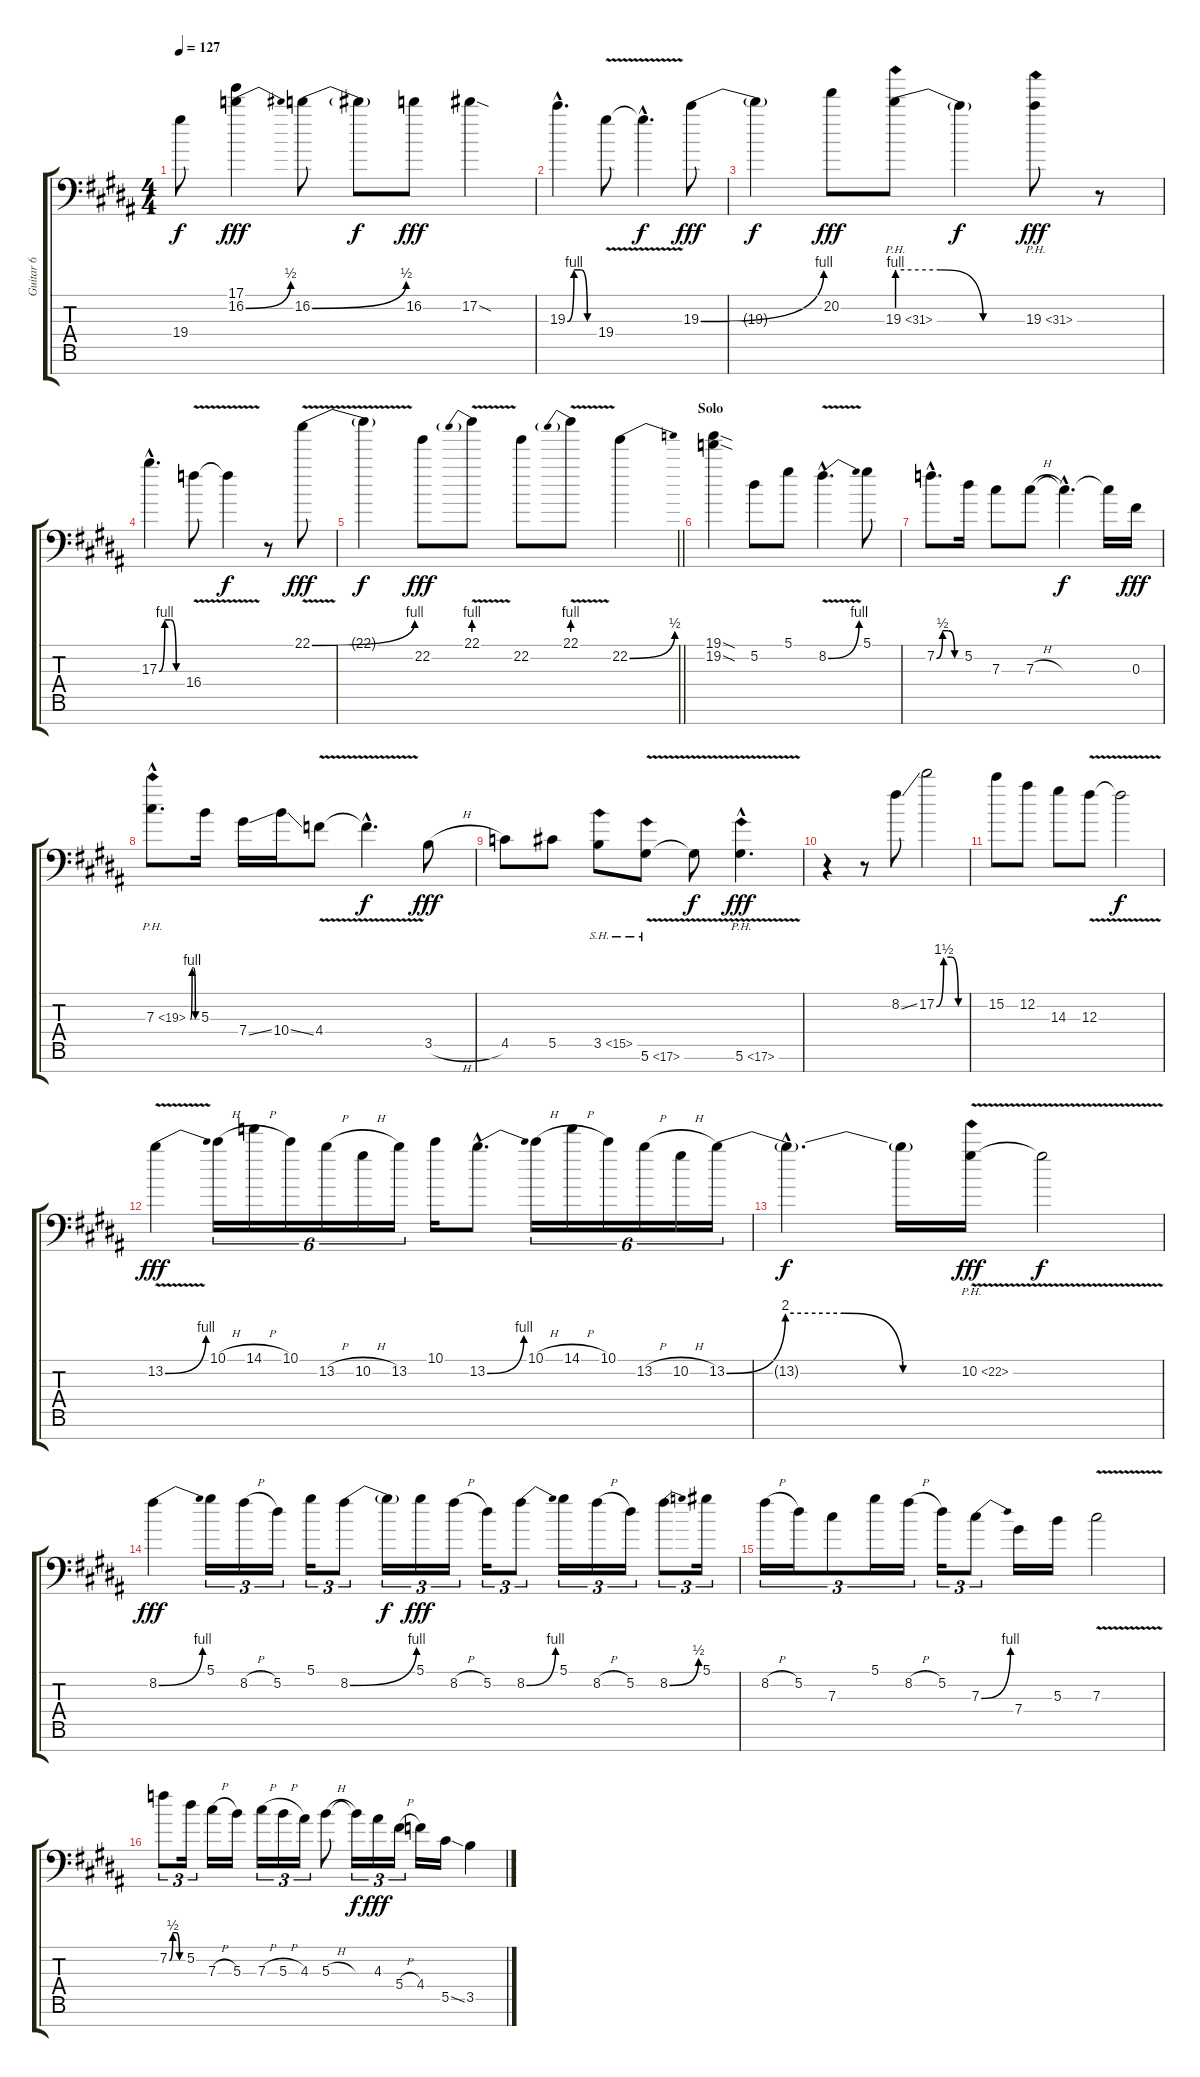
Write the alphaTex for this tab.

\track ("Guitar 6" "Guitar 6") {instrument distortionguitar}
\staff {score tabs}
\tuning (Eb4 Bb3 Gb3 Db3 Ab2 Eb2 Bb1) {hide}
\ts (4 4)
\tempo 127
\clef f4
\ks b
19.4{t}.8{dy f} (17.1 16.2{be (bend 0 0 60 2)}).4{dy fff} 16.2{be (bend 0 0 60 2)}.8 16.2{t}.8{dy f} 16.2.8{dy fff} 17.2{sod}.4 |
19.3{be (custom 0 0 15 4 30 4 45 0 60 0) hac}.4{d} 19.4{v}.8 19.4{hac t}.4{d dy f} 19.3{be (bend 0 0 60 4)}.8{dy fff} |
19.3{t}.4{dy f} 20.2.8{dy fff} 19.3{be (custom 0 4 20 4 40 0 60 0) ph 12}.8 19.3{t}.4{dy f} 19.3{ph 12}.8{dy fff} r.8 |
17.3{be (custom 0 0 15 4 30 4 45 0 60 0) hac}.4{d} 16.4{v}.8 16.4{t}.4{dy f} r.8 22.1{be (bend 0 0 60 4) v}.8{dy fff} |
\barLineRight lightlight
22.1{t}.4{dy f} 22.2.8{dy fff} 22.1{be (prebend 0 4 60 4) v}.8 22.2.8 22.1{be (prebend 0 4 60 4) v}.8 22.2{be (bend 0 0 60 2)}.4 |
\section ("" "Solo")
(19.1{sod} 19.2{sod}).4 5.2.8 5.1.8 8.2{be (bend 0 0 60 4) v hac}.4{d} 5.1.8 |
7.2{be (custom 0 0 15 2 30 2 45 0 60 0) hac}.8{d} 5.2.16 7.3.8 7.3{h}.8 7.3{hac t}.4{d dy f} 7.3{t}.16 0.3.16{dy fff} |
7.3{be (custom 0 0 15 4 30 4 45 0 60 0) ph 12 hac}.8{d} 5.3.16 7.4{ss}.16 10.4{ss}.16 4.4{v}.8 4.4{hac t}.4{d dy f} 3.5{h}.8{dy fff} |
4.5.8 5.5.8 3.5{sh 12}.8 5.6{sh 12 v}.8 5.6{t}.8{dy f} 5.6{ph 12 v hac}.4{d dy fff} |
r.4 r.8 8.2{ss}.8 17.2{be (custom 0 0 15 6 30 6 45 0 60 0)}.2 |
15.2.8 12.2.8 14.3.8 12.3{v}.8 12.3{t}.2{dy f} |
13.2{be (bend 0 0 60 4) v}.4{dy fff} 10.1{h}.16{tu (6 4)} 14.1{h}.16{tu (6 4)} 10.1.16{tu (6 4)} 13.2{h}.16{tu (6 4)} 10.2{h}.16{tu (6 4)} 13.2.16{tu (6 4)} 10.1.16 13.2{be (bend 0 0 60 4) hac}.8{d} 10.1{h}.16{tu (6 4)} 14.1{h}.16{tu (6 4)} 10.1.16{tu (6 4)} 13.2{h}.16{tu (6 4)} 10.2{h}.16{tu (6 4)} 13.2{be (custom 0 0 15 8 30 8 45 0 60 0)}.16{tu (6 4)} |
13.2{hac t}.4{d dy f} 13.2{t}.16 10.2{ph 12 v}.16{dy fff} 10.2{t}.2{dy f} |
8.2{be (bend 0 0 60 4)}.4{dy fff} 5.1.16{tu (3 2)} 8.2{h}.16{tu (3 2)} 5.2.16{tu (3 2)} 5.1.16{tu (3 2)} 8.2{be (bend 0 0 60 4)}.8{tu (3 2)} 8.2{t}.16{tu (3 2) dy f} 5.1.16{tu (3 2) dy fff} 8.2{h}.16{tu (3 2)} 5.2.16{tu (3 2)} 8.2{be (bend 0 0 60 4)}.8{tu (3 2)} 5.1.16{tu (3 2)} 8.2{h}.16{tu (3 2)} 5.2.16{tu (3 2)} 8.2{be (bend 0 0 60 2)}.8{tu (3 2)} 5.1.16{tu (3 2)} |
8.2{h}.16{tu (3 2)} 5.2.16{tu (3 2)} 7.3.8{tu (3 2)} 5.1.16{tu (3 2)} 8.2{h}.16{tu (3 2)} 5.2.16{tu (3 2)} 7.3{be (bend 0 0 60 4)}.8{tu (3 2)} 7.4.16 5.3.16 7.3{v}.2 |
7.2{be (custom 0 0 15 2 30 2 45 0 60 0)}.8{tu (3 2)} 5.2.16{tu (3 2)} 7.3{h}.16 5.3.16 7.3{h}.16{tu (3 2)} 5.3{h}.16{tu (3 2)} 4.3.16{tu (3 2)} 5.3{h}.8 5.3{t}.16{tu (3 2) dy f} 4.3.16{tu (3 2) dy fff} 5.4{h}.16{tu (3 2)} 4.4.16 5.5{ss}.16 3.5.4
